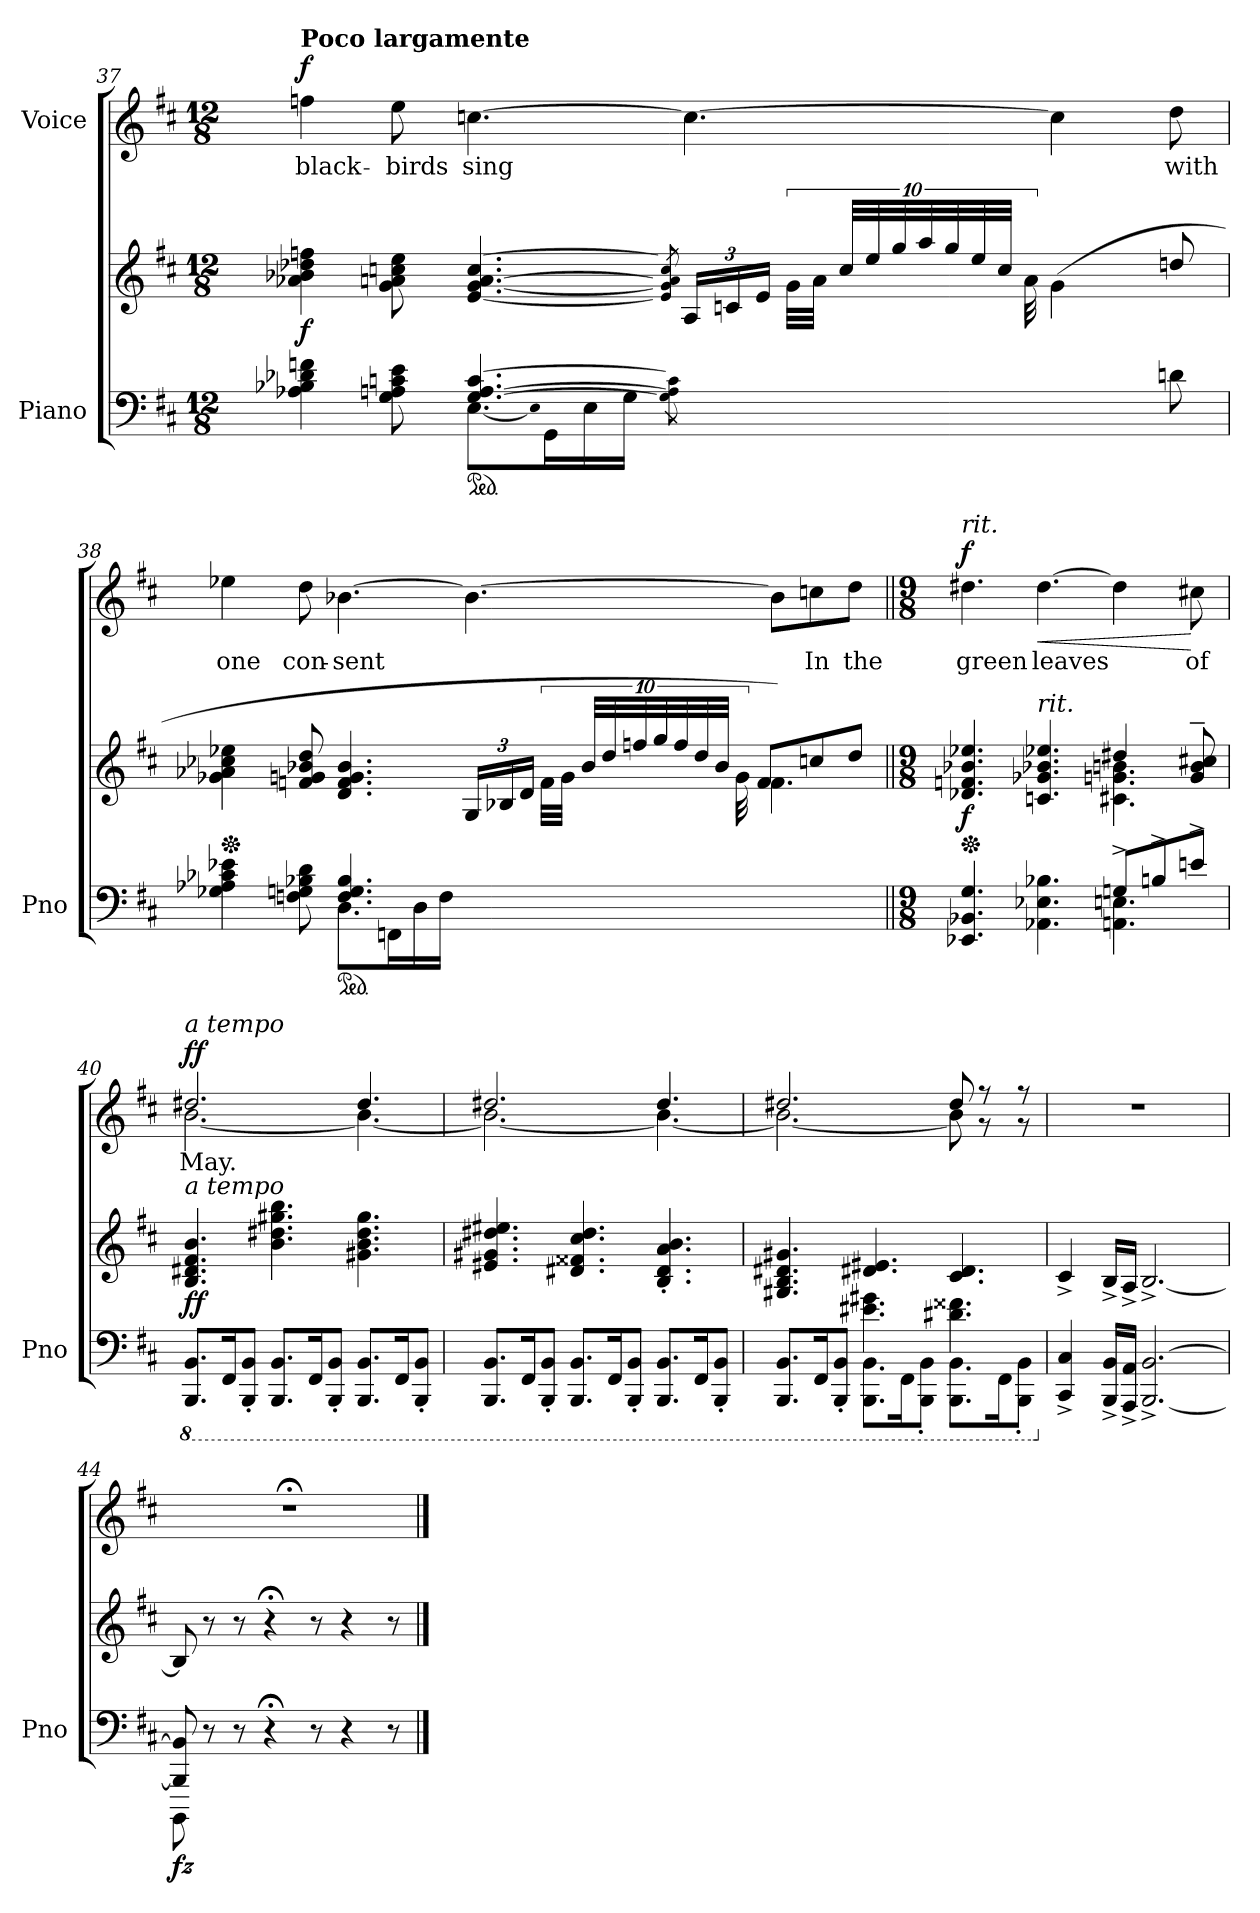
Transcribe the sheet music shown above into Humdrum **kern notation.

**kern	**kern	**dynam	**kern	**text	**dynam
*part2	*part2	*part2	*part1	*part1	*part1
*staff3	*staff2	*staff2/3	*staff1	*staff1	*staff1
*I"Piano	*	*	*I"Voice	*	*
*I'Pno	*	*	*	*	*
*clefF4	*clefG2	*	*clefG2	*	*
*k[f#c#]	*k[f#c#]	*	*k[f#c#]	*	*
*M12/8	*M12/8	*	*M12/8	*	*
=37	=37	=37	=37	=37	=37
*^	*^	*	*	*	*
!	!	!	!	!	!LO:TX:a:B:t=Poco largamente	!	!
!	!	!	!	!LO:DY:b	!	!	!LO:DY:a
4A-X\ 4B-X\ 4d-X\ 4fn\	4.ryy	4a-X\ 4b-X\ 4dd-X\ 4ffn\	2.ryy	f	4ffn\	black-	f
8G\ 8An\ 8cn\ 8e\	.	8g\ 8an\ 8ccn\ 8ee\	.	.	8ee\	-birds	.
*ped	*	*	*	*	*	*	*
[4.G/ [4.A/ [4.c/	[8.E\L	[4.e/ [4.g/ [4.a/ [4.cc/	.	.	[4.ccn\	sing	.
.	qE]	.	.	.	.	.	.
.	(16GG\L	.	.	.	.	.	.
.	16E\	.	.	.	.	.	.
.	16G\JJ	.	.	.	.	.	.
8qG] 8qA] 8qc]	.	8qe] 8qg] 8qa] 8qcc]	.	.	.	.	.
2.ryy	4ryy	2ryy	24A/LL	.	4.cc\_	.	.
.	.	.	24cn/	.	.	.	.
.	.	.	24e/JJ	.	.	.	.
.	.	.	40g\LL	.	.	.	.
.	.	.	40a\JJ	.	.	.	.
.	.	.	40cc/LL	.	.	.	.
.	.	.	40ee/	.	.	.	.
.	.	.	40gg/	.	.	.	.
.	4.ryy	.	40aa/	.	.	.	.
.	.	.	40gg/	.	.	.	.
.	.	.	40ee/	.	.	.	.
.	.	.	40cc/JJ	.	.	.	.
.	.	.	40a\	.	.	.	.
.	.	.	(4g\	.	4cc\]	.	.
.	.	4ryy	.	.	.	.	.
.	8dn\	.	8ddn/	.	8dd\	with	.
*	*	*v	*v	*	*	*	*
=38	=38	=38	=38	=38	=38	=38
*	*	*Xped	*	*	*	*
*	*	*^	*	*	*	*
*	*	*	*^	*	*	*	*
4G-X\ 4A-X\ 4c-X\ 4e-X\	4.ryy	4g-X\ 4a-X\ 4cc-X\ 4ee-X\	2.ryy	8ryy	.	4ee-X\	one	.
*	*	*	*v	*v	*	*	*	*
8Fn\ 8Gn\ 8B-X\ 8d\	.	8fn/ 8gn/ 8b-X/ 8dd/	.	.	8dd\	con-	.
*ped	*	*	*	*	*	*	*
4.F/ 4.G/ 4.B-/	8.D\L	4.d/ 4.f/ 4.g/ 4.b-/	.	.	[4.b-X\	-sent	.
.	(<16FFn\L	.	.	.	.	.	.
.	16D\	.	.	.	.	.	.
.	16F\JJ	.	.	.	.	.	.
*	*	*	*Xbrackettup	*	*	*	*
4.ryy	4ryy	2ryy	24G/LL	.	4.b-\_	.	.
.	.	.	24B-X/	.	.	.	.
.	.	.	24d/JJ	.	.	.	.
*	*	*	*brackettup	*	*	*	*
.	.	.	40f\LL	.	.	.	.
.	.	.	40g\JJ	.	.	.	.
.	.	.	40b-/LL	.	.	.	.
.	.	.	40dd/	.	.	.	.
.	.	.	40ffn/	.	.	.	.
.	8ryy	.	40gg/	.	.	.	.
.	.	.	40ff/	.	.	.	.
.	.	.	40dd/	.	.	.	.
.	.	.	40b-/JJ	.	.	.	.
.	.	.	40g\	.	.	.	.
*	*	*	*^	*	*	*	*
!	!	!	!	!LO:N:head=solid	!	!	!	!
4.ryy	4.ryy	.	4.f\)	8f/L	.	8b-\L]	.	.
.	.	4ryy	.	8ccn/	.	8ccn\	In	.
.	.	.	.	8dd/J	.	8dd\J	the	.
*	*	*v	*v	*v	*	*	*	*
=39||	=39||	=39||	=39||	=39||	=39||	=39||
*M9/8	*	*M9/8	*	*M9/8	*	*
*	*	*Xped	*	*	*	*
*	*	*^	*	*	*	*
*	*	*	*^	*	*	*	*
!	!	!	!	!	!	!LO:TX:i:t=rit.	!	!
!	!	!	!	!	!LO:DY:b	!	!	!LO:DY:a
*	*	*	*v	*v	*	*	*	*
4.EE-X/ 4.BB-X/ 4.G/	2.ryy	4.d-X/ 4.fn/ 4.b-X/ 4.ee-X/	2.ryy	f	4.dd#X\	green	f
!	!	!LO:TX:i:t=rit.	!	!	!	!	!
!	!	!	!	!	!	!	!LO:HP:b
4.AA-X\ 4.E-X\ 4.B-X\	.	4.cn/ 4.g-X/ 4.b-X/ 4.ee-X/	.	.	[4.dd#\	leaves	<
8Gn^/L	4.AAn\ 4.En\	4dd#X/	4.c#X\ 4.gn\ 4.bn\	.	4dd#\]	.	.
8Bn^/	.	.	.	.	.	.	.
8en^/J	.	8g/~< 8b/~< 8cc#X/~<)	.	.	8cc#X\	of	[
*v	*v	*	*	*	*	*	*
*	*v	*v	*	*	*	*
=40	=40	=40	=40	=40	=40
*8ba	*	*	*	*	*
*	*	*	*^	*	*
!	!	!	!LO:TX:i:t=a tempo	!	!	!
!	!LO:TX:i:t=a tempo	!	!	!	!	!
!	!	!LO:DY:b	!	!	!	!LO:DY:a
8.BBBB/ 8.BBB/L	4.B/ 4.d#X/ 4.f#/ 4.b/	ff	2.dd#X/	[2.b\	May.	ff
16FFF#/K	.	.	.	.	.	.
8BBBB/' 8BBB/'J	.	.	.	.	.	.
8.BBBB/ 8.BBB/L	4.b\ 4.dd#X\ 4.gg#X\ 4.bb\	.	.	.	.	.
16FFF#/K	.	.	.	.	.	.
8BBBB/' 8BBB/'J	.	.	.	.	.	.
8.BBBB/ 8.BBB/L	4.g#X\ 4.b\ 4.dd#\ 4.gg#\	.	4.dd#/	4.b\_	.	.
16FFF#/K	.	.	.	.	.	.
8BBBB/' 8BBB/'J	.	.	.	.	.	.
=41	=41	=41	=41	=41	=41	=41
8.BBBB/ 8.BBB/L	4.e#X/ 4.g#X/ 4.dd#X/ 4.ee#X/	.	2.dd#/	2.b\_	.	.
16FFF#/K	.	.	.	.	.	.
8BBBB/' 8BBB/'J	.	.	.	.	.	.
8.BBBB/ 8.BBB/L	4.d#X/ 4.f##X/ 4.cc#/ 4.dd#/	.	.	.	.	.
16FFF#/K	.	.	.	.	.	.
8BBBB/' 8BBB/'J	.	.	.	.	.	.
8.BBBB/ 8.BBB/L	4.B/' 4.d#/' 4.a/' 4.b/'	.	4.dd#/	4.b\_	.	.
16FFF#/K	.	.	.	.	.	.
8BBBB/' 8BBB/'J	.	.	.	.	.	.
=42	=42	=42	=42	=42	=42	=42
*^	*^	*	*	*	*	*
4.ryy	8.BBBB/ 8.BBB/L	4.G#X/ 4.B/ 4.d#X/ 4.g#X/	4.ryy	.	2.dd#/	2.b\_	.	.
.	16FFF#/K	.	.	.	.	.	.	.
.	8BBBB/' 8BBB/'J	.	.	.	.	.	.	.
4.E#X\ 4.G#X\	8.BBBB\ 8.BBB\L	4.d#X/ 4.e#X/	2.ryy	.	.	.	.	.
.	16FFF#\K	.	.	.	.	.	.	.
.	8BBBB\'< 8BBB\'<J	.	.	.	.	.	.	.
4.D#X\ 4.F##X\	8.BBBB\ 8.BBB\L	4.c#/ 4.d#/	.	.	8dd#/	8b\]	.	.
.	.	.	.	.	8r	8r	.	.
.	16FFF#\K	.	.	.	.	.	.	.
.	8BBBB\'< 8BBB\'<J	.	.	.	8r	8r	.	.
*v	*v	*	*	*	*v	*v	*	*
*	*v	*v	*	*	*	*
=43	=43	=43	=43	=43	=43
*X8ba	*	*	*	*	*
4CC#/^> 4C#/^>	4c#^>/	.	8%9r	.	.
16BBB/^> 16BB/^>LL	16B^>/LL	.	.	.	.
16AAA/^> 16AA/^>JJ	16A^>/JJ	.	.	.	.
[2.BBB/^> [2.BB/^>	[2.B^>/	.	.	.	.
=44	=44	=44	=44	=44	=44
*^	*	*	*	*	*
!	!	!	!LO:DY:b=2	!	!	!
8BBB/] 8BB/]	8BBBB\	8B/]	fz	8%9r;<	.	.
8r	8ryy	8r	.	.	.	.
8r	8ryy	8r	.	.	.	.
4r;<	4ryy	4r;<	.	.	.	.
8r	8ryy	8r	.	.	.	.
4r	4ryy	4r	.	.	.	.
8r	8ryy	8r	.	.	.	.
*v	*v	*	*	*	*	*
==	==	==	==	==	==
*-	*-	*-	*-	*-	*-
